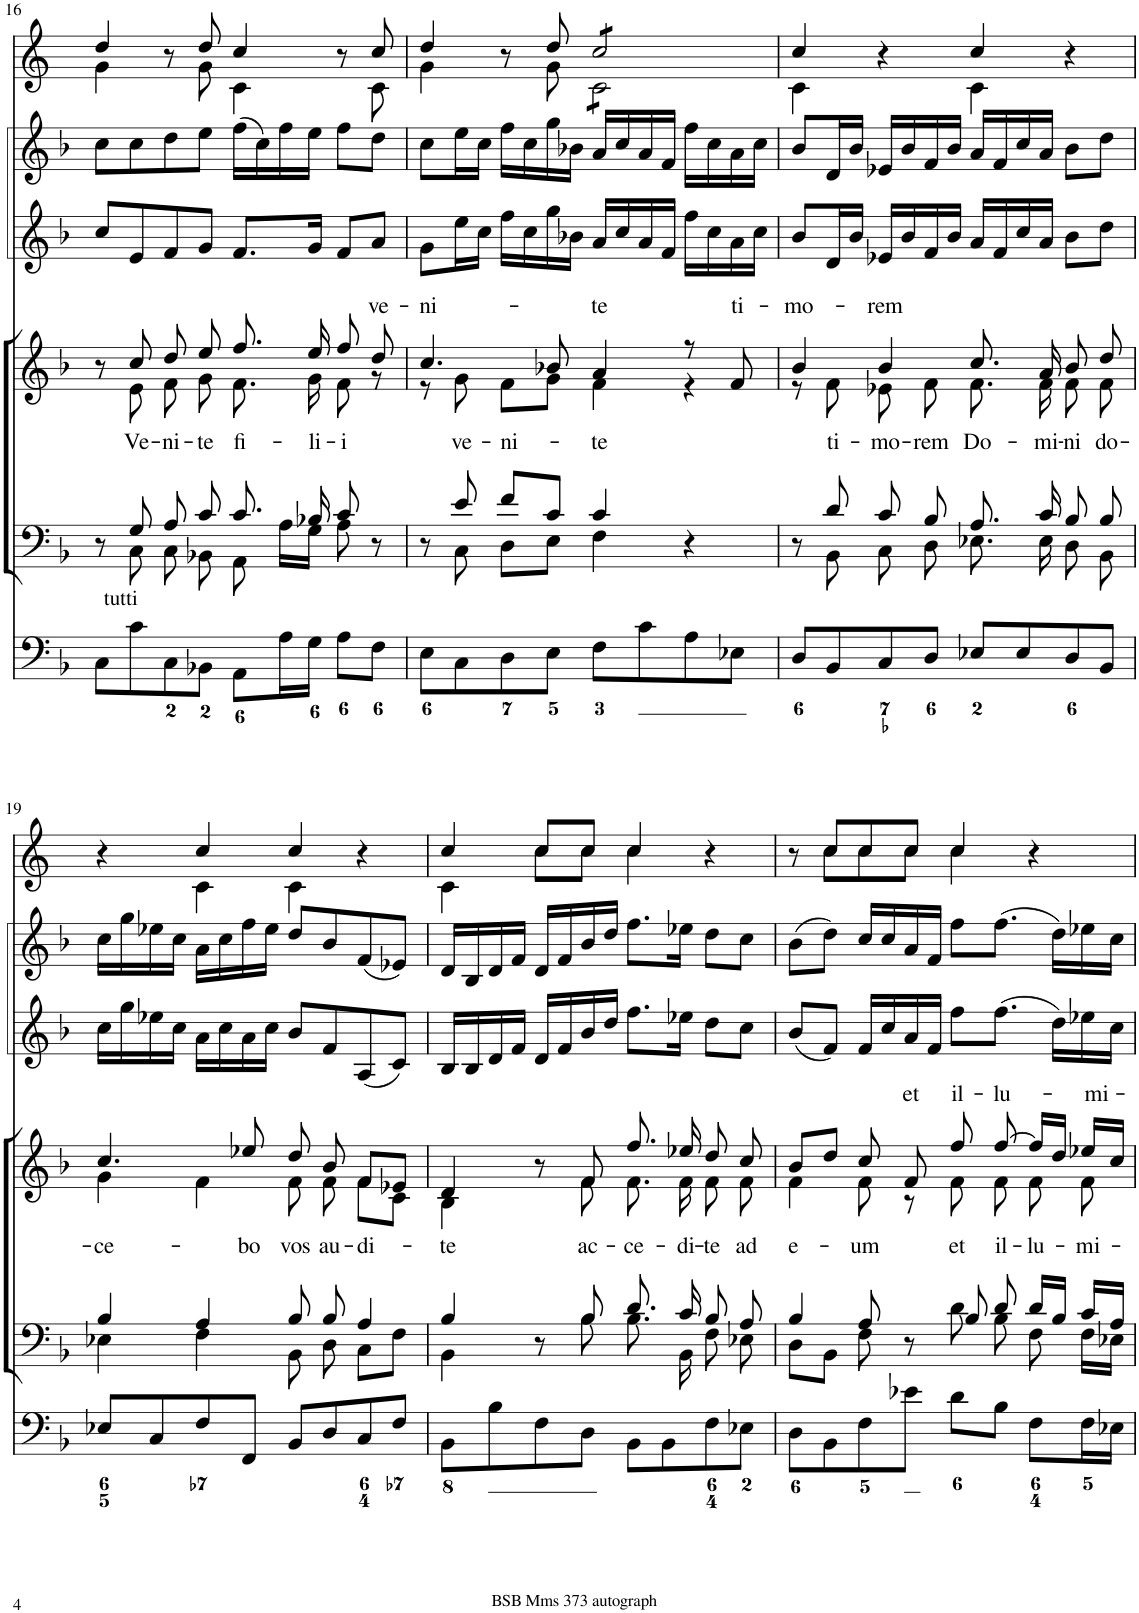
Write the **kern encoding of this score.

**kern	**kern	**kern	**text	**kern	**kern	**kern
*part6	*part5	*part4	*part4	*part3	*part2	*part1
*staff6	*staff5	*staff4	*staff4	*staff3	*staff2	*staff1
*I"Organ	*I"Voice	*I"Voice	*	*I"Violin	*I"Violini	*I"Corni in F
*	*	*	*	*I'Vln	*I'Vln	*
!!LO:PB:g=z
*clefF4	*clefF4	*clefG2	*	*clefG2	*clefG2	*clefG2
*	*	*	*	*	*	*Trd4c7
*k[b-]	*k[b-]	*k[b-]	*	*k[b-]	*k[b-]	*k[]
*M4/4	*M4/4	*M4/4	*	*M4/4	*M4/4	*M4/4
*met(c)	*met(c)	*met(c)	*	*met(c)	*met(c)	*met(c)
=16	=16	=16	=16	=16	=16	=16
*	*^	*^	*	*	*	*^
8C\L	8r	8ryy	8r	8ryy	.	8cc/L	8cc\L	4dd/	4g\
!LO:TX:a:t=tutti	!	!	!	!	!	!	!	!	!
!	!	!	!	!	!LO:LY:b	!	!	!	!
8c\	8G/	8C\	8cc/	8e\	Ve-	8e/	8cc\	.	.
!	!	!	!	!	!LO:LY:b	!	!	!	!
8C\	8A/	8C\	8dd/	8f\	-ni-	8f/	8dd\	8r	8ryy
!	!	!	!	!	!LO:LY:b	!	!	!	!
8BB-X\J	8c/	8BB-X\	8ee/	8g\	-te	8g/J	8ee\J	8dd/	8g\
!	!	!	!	!	!LO:LY:b	!	!	!	!
8AA\L	8.c/	8AA\	8.ff/	8.f\	fi-	8.f/L	(16ff\LL	4cc/	4c\
.	.	.	.	.	.	.	16cc\)	.	.
16A\L	.	16A\LL	.	.	.	.	16ff\	.	.
!	!	!	!	!	!LO:LY:b	!	!	!	!
16G\JJ	16B-X/	16G\JJ	16ee/	16g\	-li-	16g/Jk	16ee\JJ	.	.
!	!	!	!	!	!LO:LY:b	!	!	!	!
8A\L	8c/	8A\	8ff/	8f\	-i	8f/L	8ff\L	8r	8ryy
!	!	!	!	!	!LO:LY:a	!	!	!	!
8F\J	8r	8ryy	8dd/	8r	ve-	8a/J	8dd\J	8cc/	8c\
=17	=17	=17	=17	=17	=17	=17	=17	=17	=17
!	!	!	!	!	!LO:LY:a	!	!	!	!
8E\L	8r	8ryy	4.cc/	8r	-ni-	8g\L	8cc\L	4dd/	4g\
!	!	!	!	!	!LO:LY:b	!	!	!	!
8C\	8e/	8C\	.	8g\	ve-	16ee\L	16ee\L	.	.
.	.	.	.	.	.	16cc\JJ	16cc\JJ	.	.
!	!	!	!	!	!LO:LY:b	!	!	!	!
8D\	8f/L	8D\L	.	8f\L	-ni-	16ff\LL	16ff\LL	8r	8ryy
.	.	.	.	.	.	16cc\	16cc\	.	.
8E\J	8c/J	8E\J	8b-X/	8g\J	.	16gg\	16gg\	8dd/	8g\
.	.	.	.	.	.	16b-X\JJ	16b-X\JJ	.	.
!	!	!	!	!	!LO:LY:a	!	!	!	!
!	!	!	!	!	!LO:LY:b	!	!	!	!
*	*	*	*	*	*	*	*	*tremolo	*
8F\L	4c/	4F\	4a/	4f\	-te	16a/LL	16a/LL	8cc/L	8c\L
.	.	.	.	.	.	16cc/	16cc/	.	.
8c\	.	.	.	.	.	16a/	16a/	8cc/	8c\
.	.	.	.	.	.	16f/JJ	16f/JJ	.	.
8A\	4r	4ryy	8r	4r	.	16ff\LL	16ff\LL	8cc/	8c\
.	.	.	.	.	.	16cc\	16cc\	.	.
!	!	!	!	!	!LO:LY:a	!	!	!	!
8E-X\J	.	.	8f/	.	ti-	16a\	16a\	8cc/J	8c\J
*	*	*	*	*	*	*	*	*Xtremolo	*
.	.	.	.	.	.	16cc\JJ	16cc\JJ	.	.
=18	=18	=18	=18	=18	=18	=18	=18	=18	=18
!	!	!	!	!	!LO:LY:a	!	!	!	!
8D/L	8r	8ryy	4b-/	8r	-mo-	8b-/L	8b-/L	4cc/	4c\
!	!	!	!	!	!LO:LY:b	!	!	!	!
8BB-/	8d/	8BB-\	.	8f\	ti-	16d/L	16d/L	.	.
.	.	.	.	.	.	16b-/JJ	16b-/JJ	.	.
!	!	!	!	!	!LO:LY:a	!	!	!	!
!	!	!	!	!	!LO:LY:b	!	!	!	!
8C/	8c/	8C\	4b-/	8e-X\	-mo-	16e-X/LL	16e-X/LL	4r	4ryy
.	.	.	.	.	.	16b-/	16b-/	.	.
!	!	!	!	!	!LO:LY:b	!	!	!	!
8D/J	8B-/	8D\	.	8f\	-rem	16f/	16f/	.	.
.	.	.	.	.	.	16b-/JJ	16b-/JJ	.	.
!	!	!	!	!	!LO:LY:b	!	!	!	!
8E-X/L	8.A/	8.E-X\	8.cc/	8.f\	Do-	16a/LL	16a/LL	4cc/	4c\
.	.	.	.	.	.	16f/	16f/	.	.
8E-/	.	.	.	.	.	16cc/	16cc/	.	.
!	!	!	!	!	!LO:LY:b	!	!	!	!
.	16c/	16E-\	16a/	16f\	-mi-	16a/JJ	16a/JJ	.	.
!	!	!	!	!	!LO:LY:b	!	!	!	!
8D/	8B-/	8D\	8b-/	8f\	-ni	8b-\L	8b-\L	4r	4ryy
!	!	!	!	!	!LO:LY:b	!	!	!	!
8BB-/J	8B-/	8BB-\	8dd/	8f\	do-	8dd\J	8dd\J	.	.
!!LO:LB:g=z	!!
=19	=19	=19	=19	=19	=19	=19	=19	=19	=19
!	!	!	!	!	!LO:LY:b	!	!	!	!
8E-X/L	4B-/	4E-X\	4.cc/	4g\	-ce-	16cc\LL	16cc\LL	4r	4ryy
.	.	.	.	.	.	16gg\	16gg\	.	.
8C/	.	.	.	.	.	16ee-X\	16ee-X\	.	.
.	.	.	.	.	.	16cc\JJ	16cc\JJ	.	.
8F/	4A/	4F\	.	4f\	.	16a\LL	16a\LL	4cc/	4c\
.	.	.	.	.	.	16cc\	16cc\	.	.
!	!	!	!	!	!LO:LY:b	!	!	!	!
8FF/J	.	.	8ee-X/	.	-bo	16a\	16ff\	.	.
.	.	.	.	.	.	16cc\JJ	16ee-\JJ	.	.
!	!	!	!	!	!LO:LY:b	!	!	!	!
8BB-/L	8B-/	8BB-\	8dd/	8f\	vos	8b-/L	8dd/L	4cc/	4c\
!	!	!	!	!	!LO:LY:b	!	!	!	!
8D/	8B-/	8D\	8b-/	8f\	au-	8f/	8b-/	.	.
!	!	!	!	!	!LO:LY:b	!	!	!	!
8C/	4A/	8C\L	8f/L	8f\L	-di-	(8A/	(8f/	4r	4ryy
8F/J	.	8F\J	8e-X/J	8c\J	.	8c/J)	8e-X/J)	.	.
=20	=20	=20	=20	=20	=20	=20	=20	=20	=20
!	!	!	!	!	!LO:LY:b	!	!	!	!
8BB-\L	4B-/	4BB-\	4d/	4B-\	-te	16B-/LL	16d/LL	4cc/	4c\
.	.	.	.	.	.	16B-/	16B-/	.	.
8B-\	.	.	.	.	.	16d/	16d/	.	.
.	.	.	.	.	.	16f/JJ	16f/JJ	.	.
8F\	8r	8ryy	8r	8ryy	.	16d/LL	16d/LL	8cc/L	8cc\L
.	.	.	.	.	.	16f/	16f/	.	.
!	!	!	!	!	!LO:LY:b	!	!	!	!
8D\J	8B-/	8B-\	8f/	8f\	ac-	16b-/	16b-/	8cc/J	8cc\J
.	.	.	.	.	.	16dd/JJ	16dd/JJ	.	.
!	!	!	!	!	!LO:LY:b	!	!	!	!
8BB-\L	8.d/	8.B-\	8.ff/	8.f\	-ce-	8.ff\L	8.ff\L	4cc/	4cc\
8BB-\	.	.	.	.	.	.	.	.	.
!	!	!	!	!	!LO:LY:b	!	!	!	!
.	16c/	16BB-\	16ee-X/	16f\	-di-	16ee-X\Jk	16ee-X\Jk	.	.
!	!	!	!	!	!LO:LY:b	!	!	!	!
8F\	8B-/	8F\	8dd/	8f\	-te	8dd\L	8dd\L	4r	4ryy
!	!	!	!	!	!LO:LY:b	!	!	!	!
8E-X\J	8A/	8E-X\	8cc/	8f\	ad	8cc\J	8cc\J	.	.
=21	=21	=21	=21	=21	=21	=21	=21	=21	=21
!	!	!	!	!	!LO:LY:b	!	!	!	!
8D\L	4B-/	8D\L	8b-/L	4f\	e-	(8b-/L	(8b-\L	8r	8ryy
8BB-\	.	8BB-\J	8dd/J	.	.	8f/J)	8dd\J)	8cc/L	8cc\L
!	!	!	!	!	!LO:LY:b	!	!	!	!
8F\	8A/	8F\	8cc/	8f\	-um	16f/LL	16cc/LL	8cc/	8cc\
.	.	.	.	.	.	16cc/	16cc/	.	.
!	!	!	!	!	!LO:LY:a	!	!	!	!
8e-X\J	8r	8ryy	8f/	8r	et	16a/	16a/	8cc/J	8cc\J
.	.	.	.	.	.	16f/JJ	16f/JJ	.	.
!	!	!	!	!	!LO:LY:a	!	!	!	!
!	!	!	!	!	!LO:LY:b	!	!	!	!
8d\L	8B-/	8d\	8ff/	8f\	et	8ff\L	8ff\L	4cc/	4cc\
!	!	!	!	!	!LO:LY:a	!	!	!	!
!	!	!	!	!	!LO:LY:b	!	!	!	!
8B-\J	8d/	8B-\	[8ff/	8f\	il-	(8.ff\J	(8.ff\J	.	.
!	!	!	!	!	!LO:LY:b	!	!	!	!
8F\L	16d/LL	8F\	16ff/LL]	8f\	-lu-	.	.	4r	4ryy
.	16B-/JJ	.	16dd/JJ	.	.	16dd\LL)	16dd\LL)	.	.
!	!	!	!	!	!LO:LY:a	!	!	!	!
!	!	!	!	!	!LO:LY:b	!	!	!	!
16F\L	16c/LL	16F\LL	16ee-X/LL	8f\	-mi-	16ee-X\	16ee-X\	.	.
16E-X\JJ	16A/JJ	16E-X\JJ	16cc/JJ	.	.	16cc\JJ	16cc\JJ	.	.
*	*v	*v	*	*	*	*	*	*v	*v
*	*	*v	*v	*	*	*	*
=	=	=	=	=	=	=
*-	*-	*-	*-	*-	*-	*-
